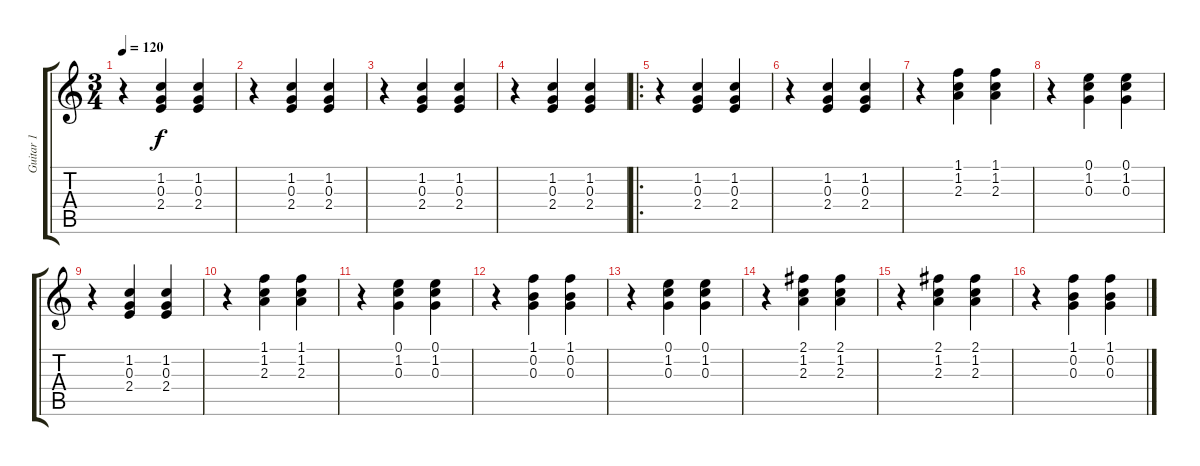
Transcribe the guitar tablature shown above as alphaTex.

\track ("Guitar 1" "Guitar 1") {instrument acousticguitarnylon}
\staff {score tabs}
\tuning (E4 B3 G3 D3 A2 E2) {hide}
\ts (3 4)
\tempo 120
\clef g2
\ks c
r.4{dy f instrument acousticguitarnylon} (1.2 0.3 2.4).4 (1.2 0.3 2.4).4 |
r.4 (1.2 0.3 2.4).4 (1.2 0.3 2.4).4 |
r.4 (1.2 0.3 2.4).4 (1.2 0.3 2.4).4 |
r.4 (1.2 0.3 2.4).4 (1.2 0.3 2.4).4 |
\ro
r.4 (1.2 0.3 2.4).4 (1.2 0.3 2.4).4 |
r.4 (1.2 0.3 2.4).4 (1.2 0.3 2.4).4 |
r.4 (1.1 1.2 2.3).4 (1.1 1.2 2.3).4 |
r.4 (0.1 1.2 0.3).4 (0.1 1.2 0.3).4 |
r.4 (1.2 0.3 2.4).4 (1.2 0.3 2.4).4 |
r.4 (1.1 1.2 2.3).4 (1.1 1.2 2.3).4 |
r.4 (0.1 1.2 0.3).4 (0.1 1.2 0.3).4 |
r.4 (1.1 0.2 0.3).4 (1.1 0.2 0.3).4 |
r.4 (0.1 1.2 0.3).4 (0.1 1.2 0.3).4 |
r.4 (2.1 1.2 2.3).4 (2.1 1.2 2.3).4 |
r.4 (2.1 1.2 2.3).4 (2.1 1.2 2.3).4 |
r.4 (1.1 0.2 0.3).4 (1.1 0.2 0.3).4
